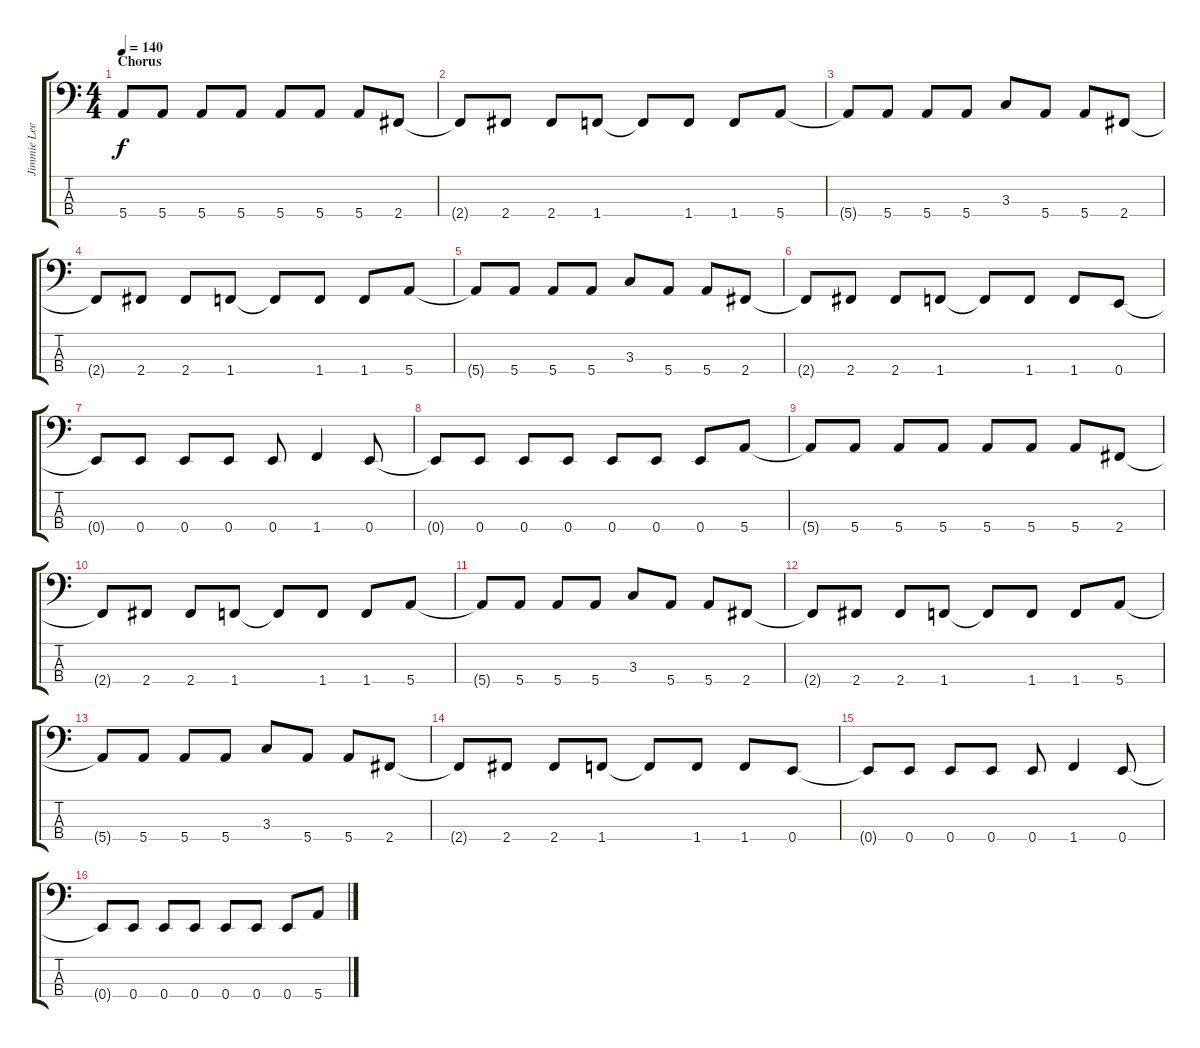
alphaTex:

\track ("Jimmie Lee Sloas" "Jimmie Lee") {instrument electricbasspick}
\staff {score tabs}
\tuning (G2 D2 A1 E1) {hide}
\ts (4 4)
\section ("" "Chorus")
\tempo 140
\clef f4
\ks c
5.4{t}.8{dy f} 5.4.8 5.4.8 5.4.8 5.4.8 5.4.8 5.4.8 2.4.8 |
2.4{t}.8 2.4.8 2.4.8 1.4.8 1.4{t}.8 1.4.8 1.4.8 5.4.8 |
5.4{t}.8 5.4.8 5.4.8 5.4.8 3.3.8 5.4.8 5.4.8 2.4.8 |
2.4{t}.8 2.4.8 2.4.8 1.4.8 1.4{t}.8 1.4.8 1.4.8 5.4.8 |
5.4{t}.8 5.4.8 5.4.8 5.4.8 3.3.8 5.4.8 5.4.8 2.4.8 |
2.4{t}.8 2.4.8 2.4.8 1.4.8 1.4{t}.8 1.4.8 1.4.8 0.4.8 |
0.4{t}.8 0.4.8 0.4.8 0.4.8 0.4.8 1.4.4 0.4.8 |
0.4{t}.8 0.4.8 0.4.8 0.4.8 0.4.8 0.4.8 0.4.8 5.4.8 |
5.4{t}.8 5.4.8 5.4.8 5.4.8 5.4.8 5.4.8 5.4.8 2.4.8 |
2.4{t}.8 2.4.8 2.4.8 1.4.8 1.4{t}.8 1.4.8 1.4.8 5.4.8 |
5.4{t}.8 5.4.8 5.4.8 5.4.8 3.3.8 5.4.8 5.4.8 2.4.8 |
2.4{t}.8 2.4.8 2.4.8 1.4.8 1.4{t}.8 1.4.8 1.4.8 5.4.8 |
5.4{t}.8 5.4.8 5.4.8 5.4.8 3.3.8 5.4.8 5.4.8 2.4.8 |
2.4{t}.8 2.4.8 2.4.8 1.4.8 1.4{t}.8 1.4.8 1.4.8 0.4.8 |
0.4{t}.8 0.4.8 0.4.8 0.4.8 0.4.8 1.4.4 0.4.8 |
0.4{t}.8 0.4.8 0.4.8 0.4.8 0.4.8 0.4.8 0.4.8 5.4.8
